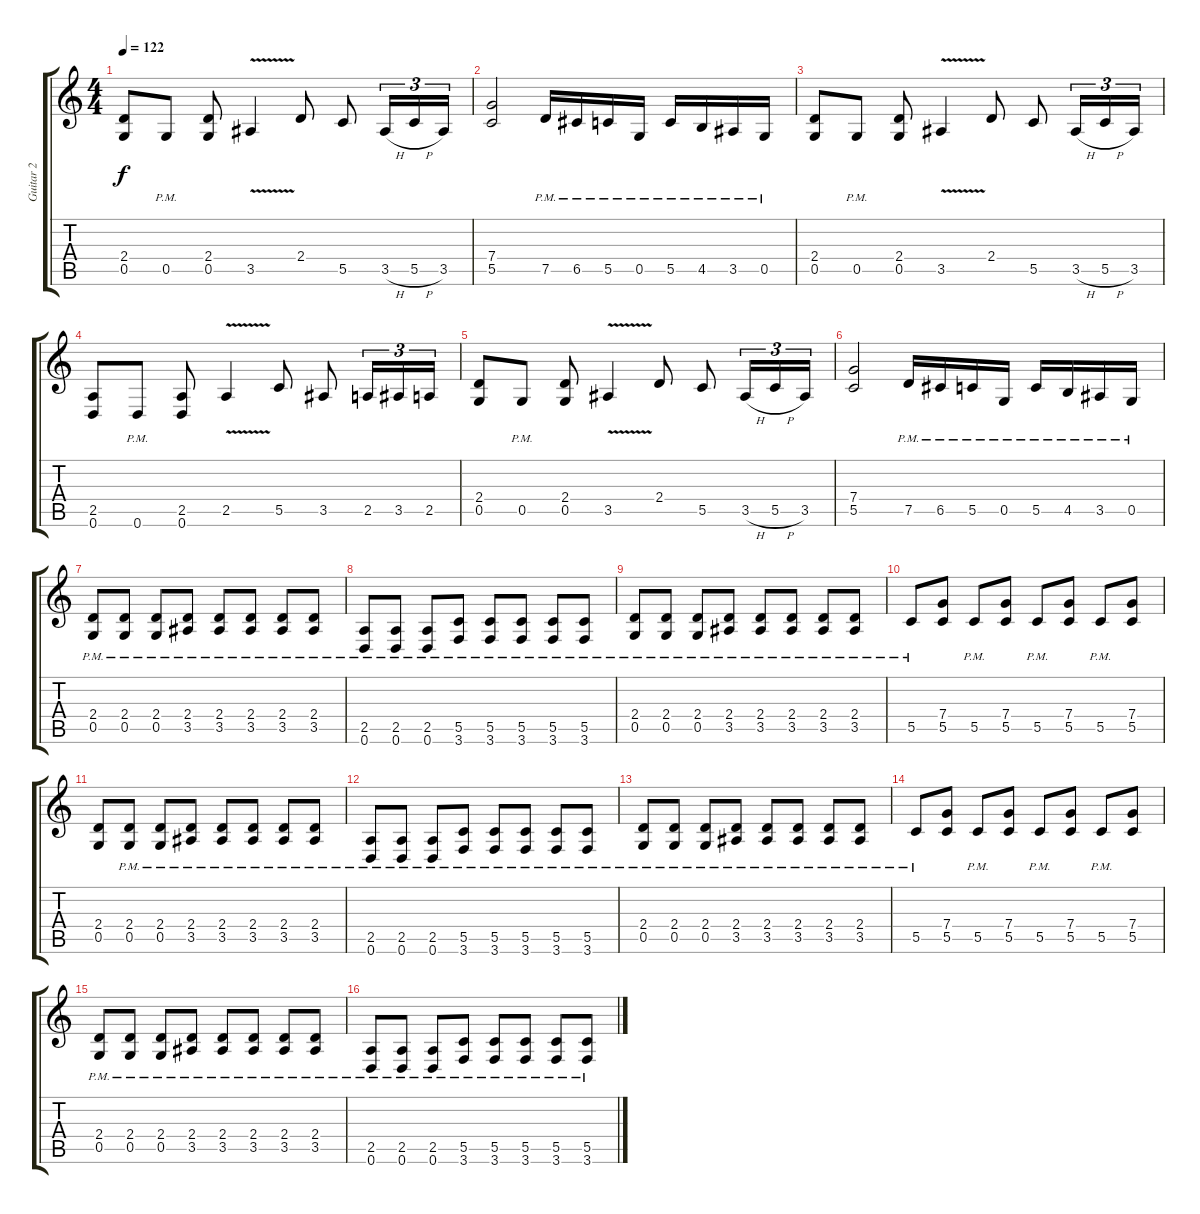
\track ("Guitar 2" "Guitar 2") {instrument distortionguitar}
\staff {score tabs}
\tuning (D4 A3 F3 C3 G2 D2) {hide}
\ts (4 4)
\tempo 122
\clef g2
\ks c
(2.4 0.5).8{dy f} 0.5{pm}.8 (2.4 0.5).8 3.5{v}.4 2.4.8 5.5.8 3.5{h}.16{tu (3 2)} 5.5{h}.16{tu (3 2)} 3.5.16{tu (3 2)} |
(7.4 5.5).2 7.5{pm}.16 6.5{pm}.16 5.5{pm}.16 0.5{pm}.16 5.5{pm}.16 4.5{pm}.16 3.5{pm}.16 0.5{pm}.16 |
(2.4 0.5).8 0.5{pm}.8 (2.4 0.5).8 3.5{v}.4 2.4.8 5.5.8 3.5{h}.16{tu (3 2)} 5.5{h}.16{tu (3 2)} 3.5.16{tu (3 2)} |
(2.5 0.6).8 0.6{pm}.8 (2.5 0.6).8 2.5{v}.4 5.5.8 3.5.8 2.5.16{tu (3 2)} 3.5.16{tu (3 2)} 2.5.16{tu (3 2)} |
(2.4 0.5).8 0.5{pm}.8 (2.4 0.5).8 3.5{v}.4 2.4.8 5.5.8 3.5{h}.16{tu (3 2)} 5.5{h}.16{tu (3 2)} 3.5.16{tu (3 2)} |
(7.4 5.5).2 7.5{pm}.16 6.5{pm}.16 5.5{pm}.16 0.5{pm}.16 5.5{pm}.16 4.5{pm}.16 3.5{pm}.16 0.5{pm}.16 |
(2.4{pm} 0.5{pm}).8 (2.4{pm} 0.5{pm}).8 (2.4{pm} 0.5{pm}).8 (2.4{pm} 3.5{pm}).8 (2.4{pm} 3.5{pm}).8 (2.4{pm} 3.5{pm}).8 (2.4{pm} 3.5{pm}).8 (2.4{pm} 3.5{pm}).8 |
(2.5{pm} 0.6{pm}).8 (2.5{pm} 0.6{pm}).8 (2.5{pm} 0.6{pm}).8 (5.5{pm} 3.6{pm}).8 (5.5{pm} 3.6{pm}).8 (5.5{pm} 3.6{pm}).8 (5.5{pm} 3.6{pm}).8 (5.5{pm} 3.6{pm}).8 |
(2.4{pm} 0.5{pm}).8 (2.4{pm} 0.5{pm}).8 (2.4{pm} 0.5{pm}).8 (2.4{pm} 3.5{pm}).8 (2.4{pm} 3.5{pm}).8 (2.4{pm} 3.5{pm}).8 (2.4{pm} 3.5{pm}).8 (2.4{pm} 3.5{pm}).8 |
5.5{pm}.8 (7.4 5.5).8 5.5{pm}.8 (7.4 5.5).8 5.5{pm}.8 (7.4 5.5).8 5.5{pm}.8 (7.4 5.5).8 |
(2.4 0.5).8 (2.4{pm} 0.5{pm}).8 (2.4{pm} 0.5{pm}).8 (2.4{pm} 3.5{pm}).8 (2.4{pm} 3.5{pm}).8 (2.4{pm} 3.5{pm}).8 (2.4{pm} 3.5{pm}).8 (2.4{pm} 3.5{pm}).8 |
(2.5{pm} 0.6{pm}).8 (2.5{pm} 0.6{pm}).8 (2.5{pm} 0.6{pm}).8 (5.5{pm} 3.6{pm}).8 (5.5{pm} 3.6{pm}).8 (5.5{pm} 3.6{pm}).8 (5.5{pm} 3.6{pm}).8 (5.5{pm} 3.6{pm}).8 |
(2.4{pm} 0.5{pm}).8 (2.4{pm} 0.5{pm}).8 (2.4{pm} 0.5{pm}).8 (2.4{pm} 3.5{pm}).8 (2.4{pm} 3.5{pm}).8 (2.4{pm} 3.5{pm}).8 (2.4{pm} 3.5{pm}).8 (2.4{pm} 3.5{pm}).8 |
5.5{pm}.8 (7.4 5.5).8 5.5{pm}.8 (7.4 5.5).8 5.5{pm}.8 (7.4 5.5).8 5.5{pm}.8 (7.4 5.5).8 |
(2.4{pm} 0.5{pm}).8 (2.4{pm} 0.5{pm}).8 (2.4{pm} 0.5{pm}).8 (2.4{pm} 3.5{pm}).8 (2.4{pm} 3.5{pm}).8 (2.4{pm} 3.5{pm}).8 (2.4{pm} 3.5{pm}).8 (2.4{pm} 3.5{pm}).8 |
(2.5{pm} 0.6{pm}).8 (2.5{pm} 0.6{pm}).8 (2.5{pm} 0.6{pm}).8 (5.5{pm} 3.6{pm}).8 (5.5{pm} 3.6{pm}).8 (5.5{pm} 3.6{pm}).8 (5.5{pm} 3.6{pm}).8 (5.5{pm} 3.6{pm}).8
